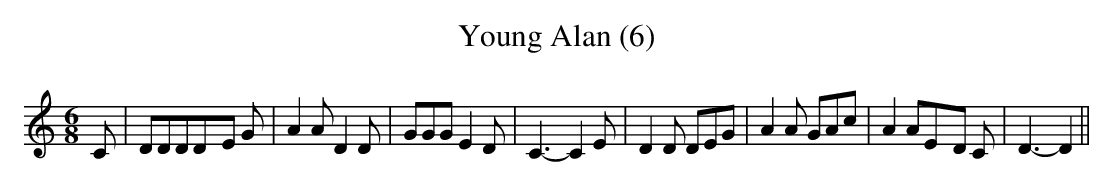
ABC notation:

X:1
T:Young Alan (6)
M:6/8
L:1/8
K:C
 C| DDDD-E G| A2 A D2 D| GGG E2 D| C3- C2 E| D2 D DEG| A2 A GAc| A2 AE-D C|\
 D3- D2||
